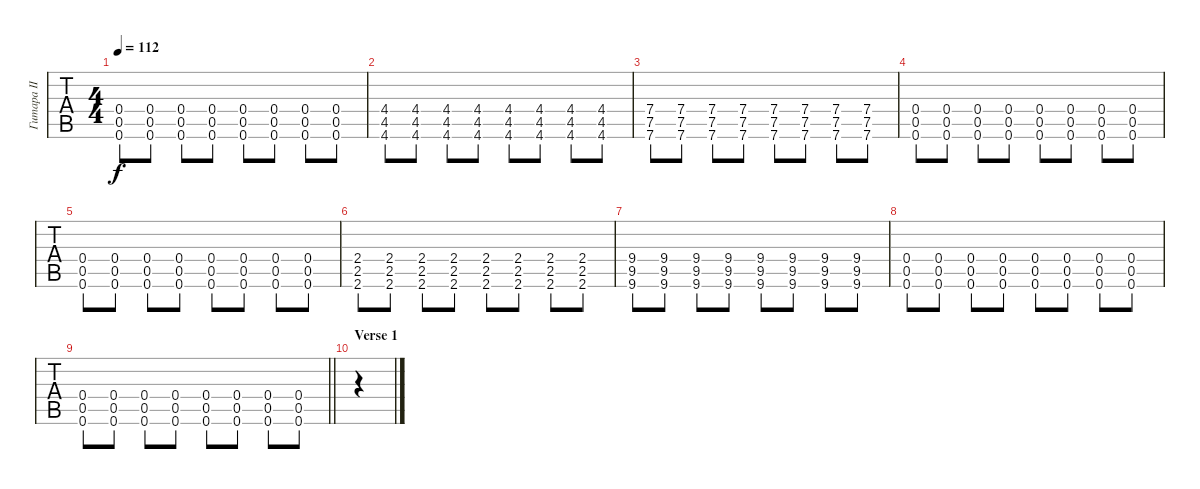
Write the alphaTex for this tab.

\track ("Гитара II" "Гитара II") {instrument overdrivenguitar}
\staff {tabs}
\tuning (E4 B3 G3 D3 A2 D2) {hide}
\ts (4 4)
\tempo 112
\clef g2
\ks c
(0.4 0.5 0.6).8{dy f} (0.4 0.5 0.6).8 (0.4 0.5 0.6).8 (0.4 0.5 0.6).8 (0.4 0.5 0.6).8 (0.4 0.5 0.6).8 (0.4 0.5 0.6).8 (0.4 0.5 0.6).8 |
(4.4 4.5 4.6).8 (4.4 4.5 4.6).8 (4.4 4.5 4.6).8 (4.4 4.5 4.6).8 (4.4 4.5 4.6).8 (4.4 4.5 4.6).8 (4.4 4.5 4.6).8 (4.4 4.5 4.6).8 |
(7.4 7.5 7.6).8 (7.4 7.5 7.6).8 (7.4 7.5 7.6).8 (7.4 7.5 7.6).8 (7.4 7.5 7.6).8 (7.4 7.5 7.6).8 (7.4 7.5 7.6).8 (7.4 7.5 7.6).8 |
(0.4 0.5 0.6).8 (0.4 0.5 0.6).8 (0.4 0.5 0.6).8 (0.4 0.5 0.6).8 (0.4 0.5 0.6).8 (0.4 0.5 0.6).8 (0.4 0.5 0.6).8 (0.4 0.5 0.6).8 |
(0.4 0.5 0.6).8 (0.4 0.5 0.6).8 (0.4 0.5 0.6).8 (0.4 0.5 0.6).8 (0.4 0.5 0.6).8 (0.4 0.5 0.6).8 (0.4 0.5 0.6).8 (0.4 0.5 0.6).8 |
(2.4 2.5 2.6).8 (2.4 2.5 2.6).8 (2.4 2.5 2.6).8 (2.4 2.5 2.6).8 (2.4 2.5 2.6).8 (2.4 2.5 2.6).8 (2.4 2.5 2.6).8 (2.4 2.5 2.6).8 |
(9.4 9.5 9.6).8 (9.4 9.5 9.6).8 (9.4 9.5 9.6).8 (9.4 9.5 9.6).8 (9.4 9.5 9.6).8 (9.4 9.5 9.6).8 (9.4 9.5 9.6).8 (9.4 9.5 9.6).8 |
(0.4 0.5 0.6).8 (0.4 0.5 0.6).8 (0.4 0.5 0.6).8 (0.4 0.5 0.6).8 (0.4 0.5 0.6).8 (0.4 0.5 0.6).8 (0.4 0.5 0.6).8 (0.4 0.5 0.6).8 |
\barLineRight lightlight
(0.4 0.5 0.6).8 (0.4 0.5 0.6).8 (0.4 0.5 0.6).8 (0.4 0.5 0.6).8 (0.4 0.5 0.6).8 (0.4 0.5 0.6).8 (0.4 0.5 0.6).8 (0.4 0.5 0.6).8 |
\section ("" "Verse 1")
